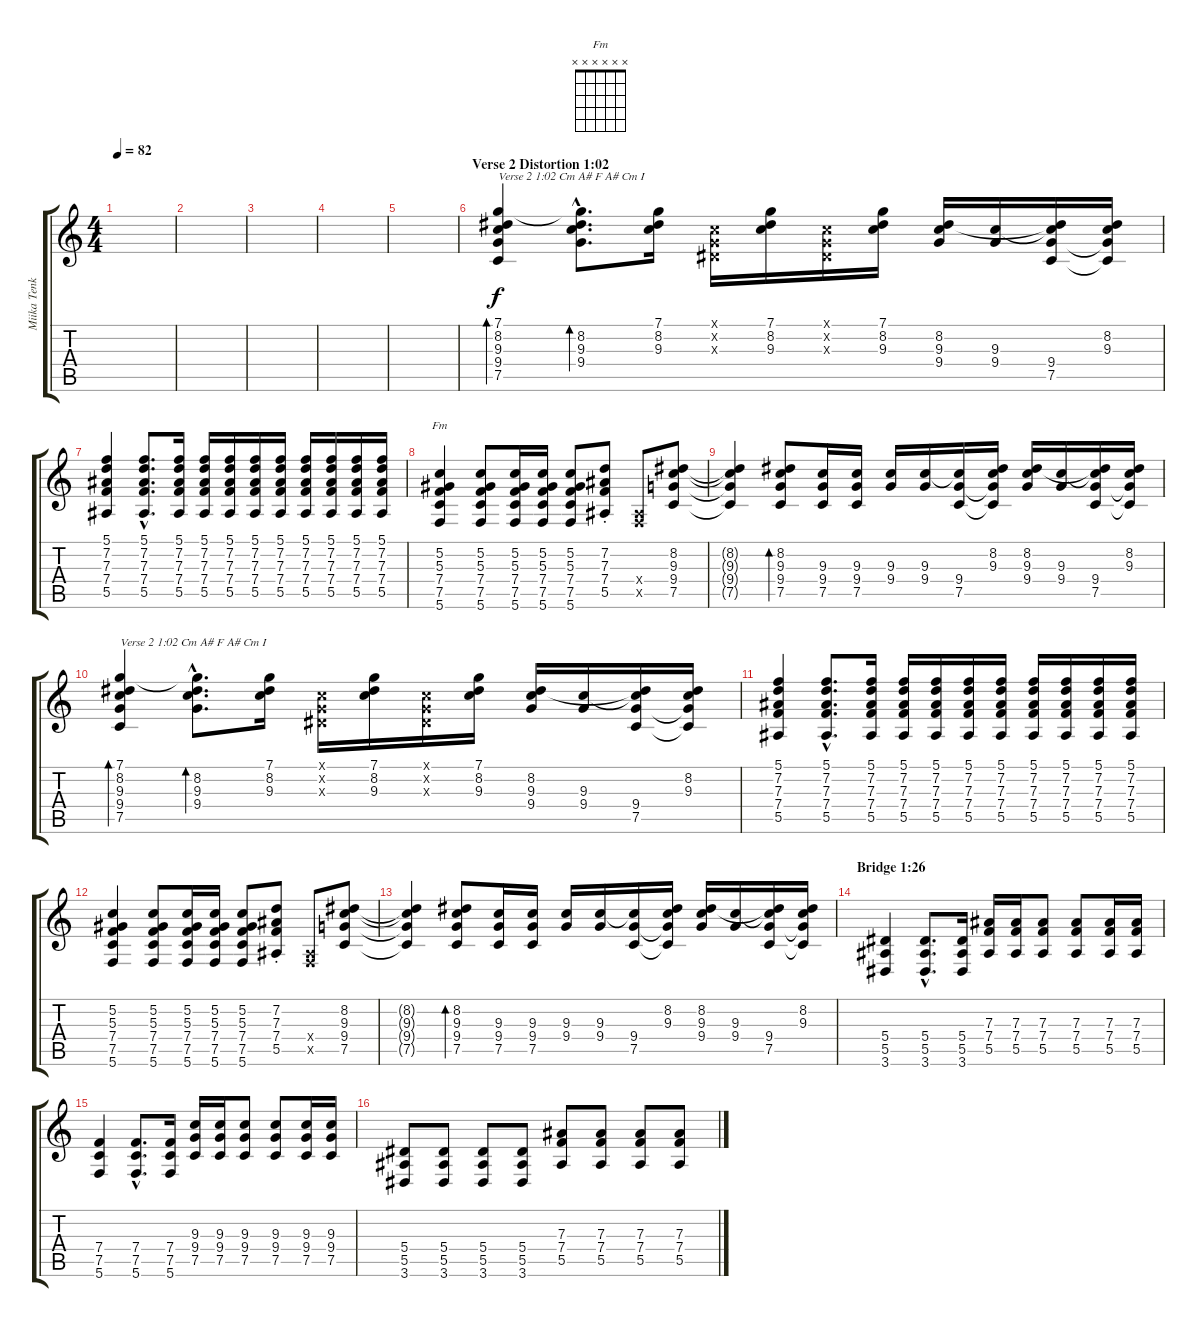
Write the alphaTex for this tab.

\track ("Miika Tenkula (lead)" "Miika Tenk") {instrument electricguitarjazz}
\staff {score tabs}
\tuning (C4 G3 Eb3 Bb2 F2 C2) {hide}
\chord ("Fm" x x x x x x)
\ts (4 4)
\tempo 82
\clef g2
\ks c
|
|
|
|
|
\section ("" "Verse 2 Distortion 1:02")
(7.1 8.2 9.3 9.4 7.5).4{bd 30 txt "Verse 2 1:02 Cm A# F A# Cm I" instrument distortionguitar} (7.1{hac t} 8.2{hac} 9.3{hac} 9.4{hac}).8{d bd 30} (7.1 8.2 9.3).16 (0.1{x} 0.2{x} 0.3{x}).16 (7.1 8.2 9.3).16 (0.1{x} 0.2{x} 0.3{x}).16 (7.1 8.2 9.3).16 (8.2 9.3 9.4).16 (9.3 9.4).16 (8.2{t} 9.3{t} 9.4 7.5).16 (8.2 9.3 9.4{t} 7.5{t}).16 |
(5.1 7.2 7.3 7.4 5.5).4 (5.1{hac} 7.2{hac} 7.3{hac} 7.4{hac} 5.5{hac}).8{d} (5.1 7.2 7.3 7.4 5.5).16 (5.1 7.2 7.3 7.4 5.5).16 (5.1 7.2 7.3 7.4 5.5).16 (5.1 7.2 7.3 7.4 5.5).16 (5.1 7.2 7.3 7.4 5.5).16 (5.1 7.2 7.3 7.4 5.5).16 (5.1 7.2 7.3 7.4 5.5).16 (5.1 7.2 7.3 7.4 5.5).16 (5.1 7.2 7.3 7.4 5.5).16 |
(5.2 5.3 7.4 7.5 5.6).4{ch "Fm"} (5.2 5.3 7.4 7.5 5.6).8 (5.2 5.3 7.4 7.5 5.6).16 (5.2 5.3 7.4 7.5 5.6).16 (5.2 5.3 7.4 7.5 5.6).8 (7.2{st} 7.3{st} 7.4{st} 5.5{st}).8 (0.4{x} 0.5{x}).8 (8.2 9.3 9.4 7.5).8 |
(8.2{t} 9.3{t} 9.4{t} 7.5{t}).4 (8.2 9.3 9.4 7.5).8{bd 30} (9.3 9.4 7.5).16 (9.3 9.4 7.5).16 (9.3 9.4).16 (9.3 9.4).16 (9.3{t} 9.4 7.5).16 (8.2 9.3 9.4{t} 7.5{t}).16 (8.2 9.3 9.4).16 (9.3 9.4).16 (8.2{t} 9.3{t} 9.4 7.5).16 (8.2 9.3 9.4{t} 7.5{t}).16 |
(7.1 8.2 9.3 9.4 7.5).4{bd 30 txt "Verse 2 1:02 Cm A# F A# Cm I"} (7.1{hac t} 8.2{hac} 9.3{hac} 9.4{hac}).8{d bd 30} (7.1 8.2 9.3).16 (0.1{x} 0.2{x} 0.3{x}).16 (7.1 8.2 9.3).16 (0.1{x} 0.2{x} 0.3{x}).16 (7.1 8.2 9.3).16 (8.2 9.3 9.4).16 (9.3 9.4).16 (8.2{t} 9.3{t} 9.4 7.5).16 (8.2 9.3 9.4{t} 7.5{t}).16 |
(5.1 7.2 7.3 7.4 5.5).4 (5.1{hac} 7.2{hac} 7.3{hac} 7.4{hac} 5.5{hac}).8{d} (5.1 7.2 7.3 7.4 5.5).16 (5.1 7.2 7.3 7.4 5.5).16 (5.1 7.2 7.3 7.4 5.5).16 (5.1 7.2 7.3 7.4 5.5).16 (5.1 7.2 7.3 7.4 5.5).16 (5.1 7.2 7.3 7.4 5.5).16 (5.1 7.2 7.3 7.4 5.5).16 (5.1 7.2 7.3 7.4 5.5).16 (5.1 7.2 7.3 7.4 5.5).16 |
(5.2 5.3 7.4 7.5 5.6).4 (5.2 5.3 7.4 7.5 5.6).8 (5.2 5.3 7.4 7.5 5.6).16 (5.2 5.3 7.4 7.5 5.6).16 (5.2 5.3 7.4 7.5 5.6).8 (7.2{st} 7.3{st} 7.4{st} 5.5{st}).8 (0.4{x} 0.5{x}).8 (8.2 9.3 9.4 7.5).8 |
(8.2{t} 9.3{t} 9.4{t} 7.5{t}).4 (8.2 9.3 9.4 7.5).8{bd 30} (9.3 9.4 7.5).16 (9.3 9.4 7.5).16 (9.3 9.4).16 (9.3 9.4).16 (9.3{t} 9.4 7.5).16 (8.2 9.3 9.4{t} 7.5{t}).16 (8.2 9.3 9.4).16 (9.3 9.4).16 (8.2{t} 9.3{t} 9.4 7.5).16 (8.2 9.3 9.4{t} 7.5{t}).16 |
\section ("" "Bridge 1:26")
(5.4 5.5 3.6).4 (5.4{hac} 5.5{hac} 3.6{hac}).8{d} (5.4 5.5 3.6).16 (7.3 7.4 5.5).16 (7.3 7.4 5.5).16 (7.3 7.4 5.5).8 (7.3 7.4 5.5).8 (7.3 7.4 5.5).16 (7.3 7.4 5.5).16 |
(7.4 7.5 5.6).4 (7.4{hac} 7.5{hac} 5.6{hac}).8{d} (7.4 7.5 5.6).16 (9.3 9.4 7.5).16 (9.3 9.4 7.5).16 (9.3 9.4 7.5).8 (9.3 9.4 7.5).8 (9.3 9.4 7.5).16 (9.3 9.4 7.5).16 |
(5.4 5.5 3.6).8 (5.4 5.5 3.6).8 (5.4 5.5 3.6).8 (5.4 5.5 3.6).8 (7.3 7.4 5.5).8 (7.3 7.4 5.5).8 (7.3 7.4 5.5).8 (7.3 7.4 5.5).8
